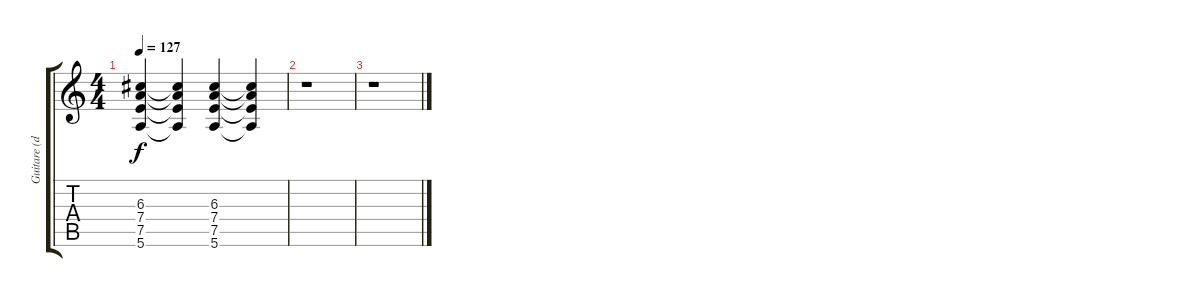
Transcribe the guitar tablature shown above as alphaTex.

\track ("Guitare (distortion) droite" "Guitare (d") {instrument distortionguitar}
\staff {score tabs}
\tuning (E4 B3 G3 D3 A2 E2) {hide}
\ts (4 4)
\tempo 127
\clef g2
\ks c
(6.3 7.4 7.5 5.6).4{dy f} (6.3{t} 7.4{t} 7.5{t} 5.6{t}).4 (6.3 7.4 7.5 5.6).4 (6.3{t} 7.4{t} 7.5{t} 5.6{t}).4 |
r.1 |
r.1
